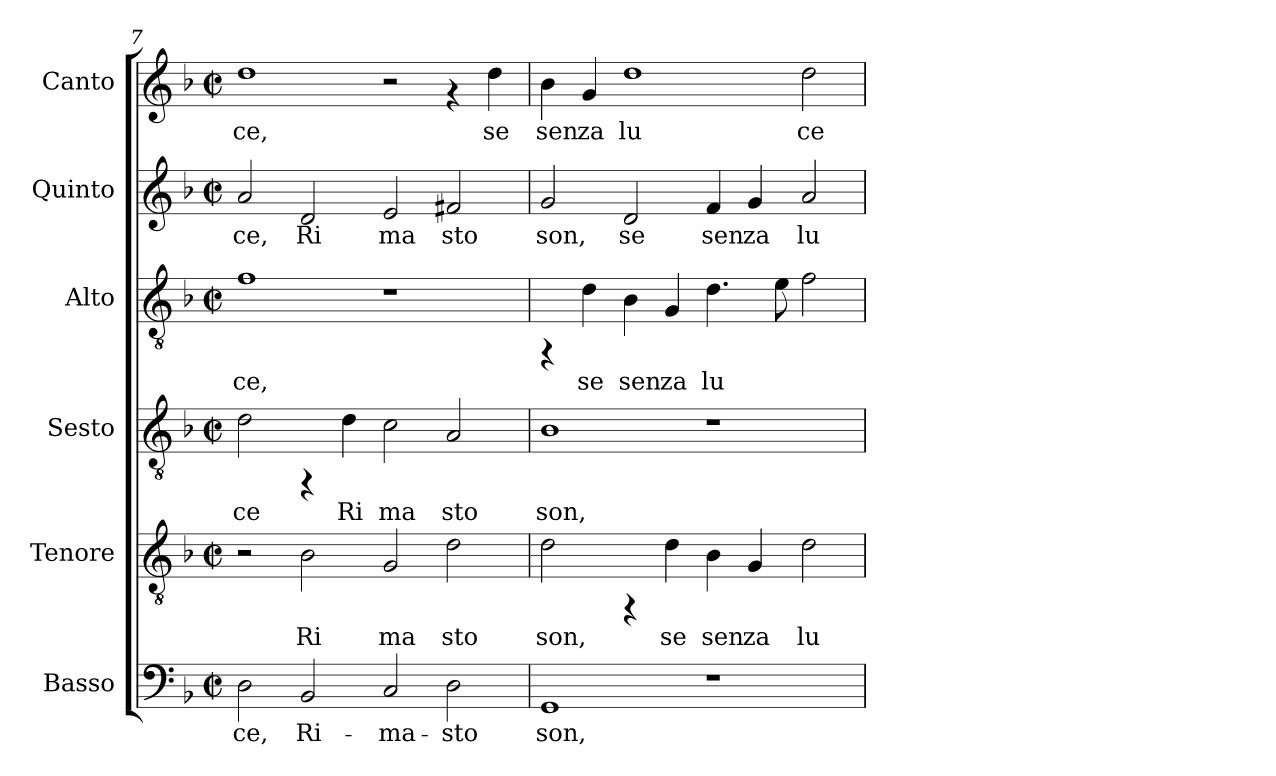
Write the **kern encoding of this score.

**kern	**text	**kern	**text	**kern	**text	**kern	**text	**kern	**text	**kern	**text
*part6	*part6	*part5	*part5	*part4	*part4	*part3	*part3	*part2	*part2	*part1	*part1
*staff6	*staff6	*staff5	*staff5	*staff4	*staff4	*staff3	*staff3	*staff2	*staff2	*staff1	*staff1
*I"Basso	*	*I"Tenore	*	*I"Sesto	*	*I"Alto	*	*I"Quinto	*	*I"Canto	*
*clefF4	*	*clefGv2	*	*clefGv2	*	*clefGv2	*	*clefG2	*	*clefG2	*
*ITrd-3c-5	*	*ITrd-3c-5	*	*ITrd-3c-5	*	*ITrd-3c-5	*	*ITrd-3c-5	*	*	*
*k[b-e-]	*	*k[b-e-]	*	*k[b-e-]	*	*k[b-e-]	*	*k[b-e-]	*	*k[b-]	*
*B-:	*	*B-:	*	*B-:	*	*B-:	*	*B-:	*	*F:	*
*M2/2	*	*M2/2	*	*M2/2	*	*M2/2	*	*M2/2	*	*M2/2	*
*met(c|)	*	*met(c|)	*	*met(c|)	*	*met(c|)	*	*met(c|)	*	*met(c|)	*
=7	=7	=7	=7	=7	=7	=7	=7	=7	=7	=7	=7
!	!LO:LY:b:cj	!	!	!	!LO:LY:b:cj	!	!LO:LY:b:cj	!	!LO:LY:b:cj	!	!LO:LY:b:cj
2G\	-ce,	2r	.	2g\	ce	1b-	ce,	2dd/	ce,	1dd	ce,
!	!LO:LY:b:cj	!	!LO:LY:b:cj	!	!	!	!	!	!LO:LY:b:cj	!	!
2E-/	Ri-	2e-\	Ri	4rFF	.	.	.	2g/	Ri	.	.
!	!	!	!	!	!LO:LY:b:cj	!	!	!	!	!	!
.	.	.	.	4g\	Ri	.	.	.	.	.	.
!	!LO:LY:b:cj	!	!LO:LY:b:cj	!	!LO:LY:b:cj	!	!	!	!LO:LY:b:cj	!	!
2F/	-ma-	2c/	ma	2f\	ma	1r	.	2a/	ma	2r	.
!	!LO:LY:b:cj	!	!LO:LY:b:cj	!	!LO:LY:b:cj	!	!	!	!LO:LY:b:cj	!	!
2G\	-sto	2g\	sto	2d/	sto	.	.	2bn/	sto	4rf	.
!	!	!	!	!	!	!	!	!	!	!	!LO:LY:b:cj
.	.	.	.	.	.	.	.	.	.	4dd\	se
=8	=8	=8	=8	=8	=8	=8	=8	=8	=8	=8	=8
!	!LO:LY:b:cj	!	!LO:LY:b:cj	!	!LO:LY:b:cj	!	!	!	!LO:LY:b:cj	!	!LO:LY:b:cj
1C	son,	2g\	son,	1e-	son,	4rFF	.	2cc/	son,	4b-\	sen
!	!	!	!	!	!	!	!LO:LY:b:cj	!	!	!	!LO:LY:b:cj
.	.	.	.	.	.	4g\	se	.	.	4g/	za
!	!	!	!	!	!	!	!LO:LY:b:cj	!	!LO:LY:b:cj	!	!LO:LY:b:cj
.	.	4rFF	.	.	.	4e-\	sen	2g/	se	1dd	lu
!	!	!	!LO:LY:b:cj	!	!	!	!LO:LY:b:cj	!	!	!	!
.	.	4g\	se	.	.	4c/	za	.	.	.	.
!	!	!	!LO:LY:b:cj	!	!	!	!LO:LY:b:cj	!	!LO:LY:b:cj	!	!
1r	.	4e-\	sen	1r	.	4.g\	lu	4b-/	sen	.	.
!	!	!	!LO:LY:b:cj	!	!	!	!	!	!LO:LY:b:cj	!	!
.	.	4c/	za	.	.	.	.	4cc/	za	.	.
!	!	!	!	!	!	!	!LO:LY:b:cj	!	!	!	!
.	.	.	.	.	.	8a\	.	.	.	.	.
!	!	!	!LO:LY:b:cj	!	!	!	!LO:LY:b:cj	!	!LO:LY:b:cj	!	!LO:LY:b:cj
.	.	2g\	lu	.	.	2b-\	.	2dd/	lu	2dd\	ce
=	=	=	=	=	=	=	=	=	=	=	=
*-	*-	*-	*-	*-	*-	*-	*-	*-	*-	*-	*-
